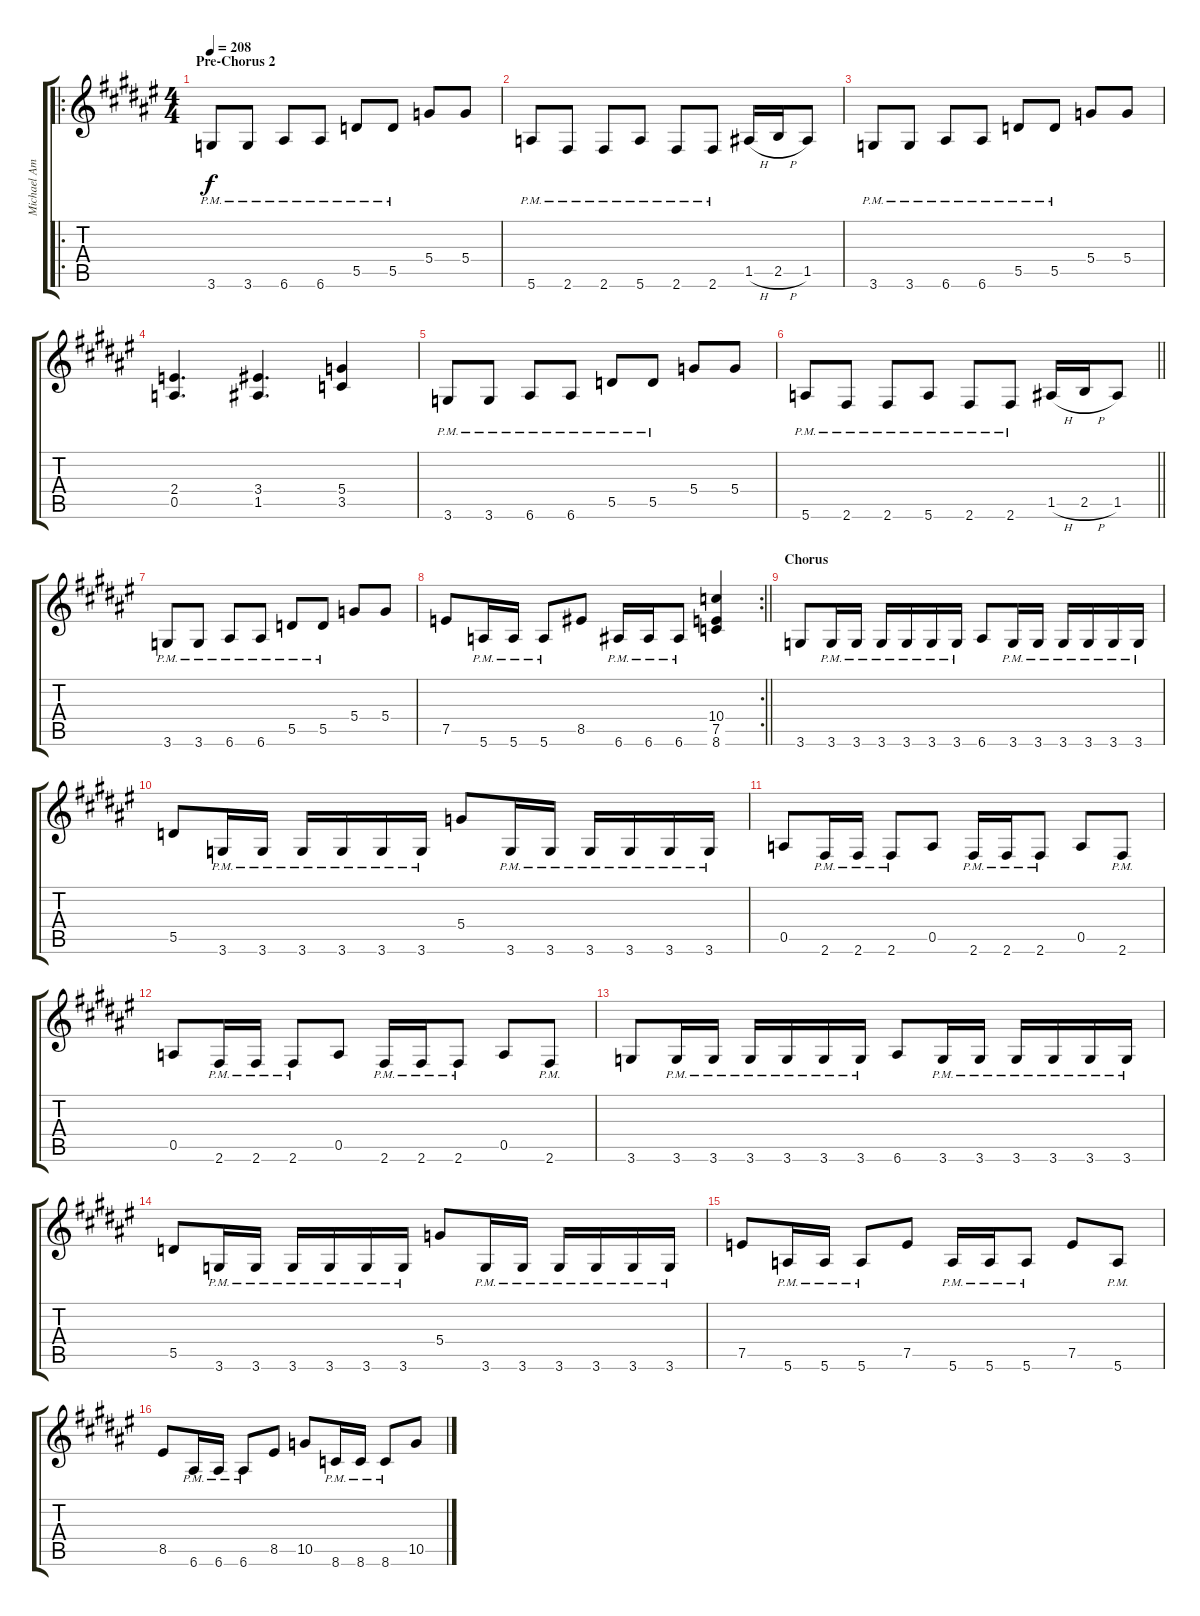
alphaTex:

\track ("Michael Ammot" "Michael Am") {instrument distortionguitar}
\staff {score tabs}
\tuning (E4 B3 G3 D3 A2 E2) {hide}
\ro
\ts (4 4)
\section ("" "Pre-Chorus 2")
\tempo 208
\clef g2
\ks f#
3.6{pm}.8{dy f} 3.6{pm}.8 6.6{pm}.8 6.6{pm}.8 5.5{pm}.8 5.5{pm}.8 5.4.8 5.4.8 |
5.6{pm}.8 2.6{pm}.8 2.6{pm}.8 5.6{pm}.8 2.6{pm}.8 2.6{pm}.8 1.5{h}.16 2.5{h}.16 1.5.8 |
3.6{pm}.8 3.6{pm}.8 6.6{pm}.8 6.6{pm}.8 5.5{pm}.8 5.5{pm}.8 5.4.8 5.4.8 |
(2.4 0.5).4{d} (3.4 1.5).4{d} (5.4 3.5).4 |
3.6{pm}.8 3.6{pm}.8 6.6{pm}.8 6.6{pm}.8 5.5{pm}.8 5.5{pm}.8 5.4.8 5.4.8 |
\barLineRight lightlight
5.6{pm}.8 2.6{pm}.8 2.6{pm}.8 5.6{pm}.8 2.6{pm}.8 2.6{pm}.8 1.5{h}.16 2.5{h}.16 1.5.8 |
3.6{pm}.8 3.6{pm}.8 6.6{pm}.8 6.6{pm}.8 5.5{pm}.8 5.5{pm}.8 5.4.8 5.4.8 |
\rc 2
\barLineRight lightlight
7.5.8 5.6{pm}.16 5.6{pm}.16 5.6{pm}.8 8.5.8 6.6{pm}.16 6.6{pm}.16 6.6{pm}.8 (10.4 7.5 8.6).4 |
\section ("" "Chorus")
3.6.8 3.6{pm}.16 3.6{pm}.16 3.6{pm}.16 3.6{pm}.16 3.6{pm}.16 3.6{pm}.16 6.6.8 3.6{pm}.16 3.6{pm}.16 3.6{pm}.16 3.6{pm}.16 3.6{pm}.16 3.6{pm}.16 |
5.5.8 3.6{pm}.16 3.6{pm}.16 3.6{pm}.16 3.6{pm}.16 3.6{pm}.16 3.6{pm}.16 5.4.8 3.6{pm}.16 3.6{pm}.16 3.6{pm}.16 3.6{pm}.16 3.6{pm}.16 3.6{pm}.16 |
0.5.8 2.6{pm}.16 2.6{pm}.16 2.6{pm}.8 0.5.8 2.6{pm}.16 2.6{pm}.16 2.6{pm}.8 0.5.8 2.6{pm}.8 |
0.5.8 2.6{pm}.16 2.6{pm}.16 2.6{pm}.8 0.5.8 2.6{pm}.16 2.6{pm}.16 2.6{pm}.8 0.5.8 2.6{pm}.8 |
3.6.8 3.6{pm}.16 3.6{pm}.16 3.6{pm}.16 3.6{pm}.16 3.6{pm}.16 3.6{pm}.16 6.6.8 3.6{pm}.16 3.6{pm}.16 3.6{pm}.16 3.6{pm}.16 3.6{pm}.16 3.6{pm}.16 |
5.5.8 3.6{pm}.16 3.6{pm}.16 3.6{pm}.16 3.6{pm}.16 3.6{pm}.16 3.6{pm}.16 5.4.8 3.6{pm}.16 3.6{pm}.16 3.6{pm}.16 3.6{pm}.16 3.6{pm}.16 3.6{pm}.16 |
7.5.8 5.6{pm}.16 5.6{pm}.16 5.6{pm}.8 7.5.8 5.6{pm}.16 5.6{pm}.16 5.6{pm}.8 7.5.8 5.6{pm}.8 |
8.5.8 6.6{pm}.16 6.6{pm}.16 6.6{pm}.8 8.5.8 10.5.8 8.6{pm}.16 8.6{pm}.16 8.6{pm}.8 10.5.8
